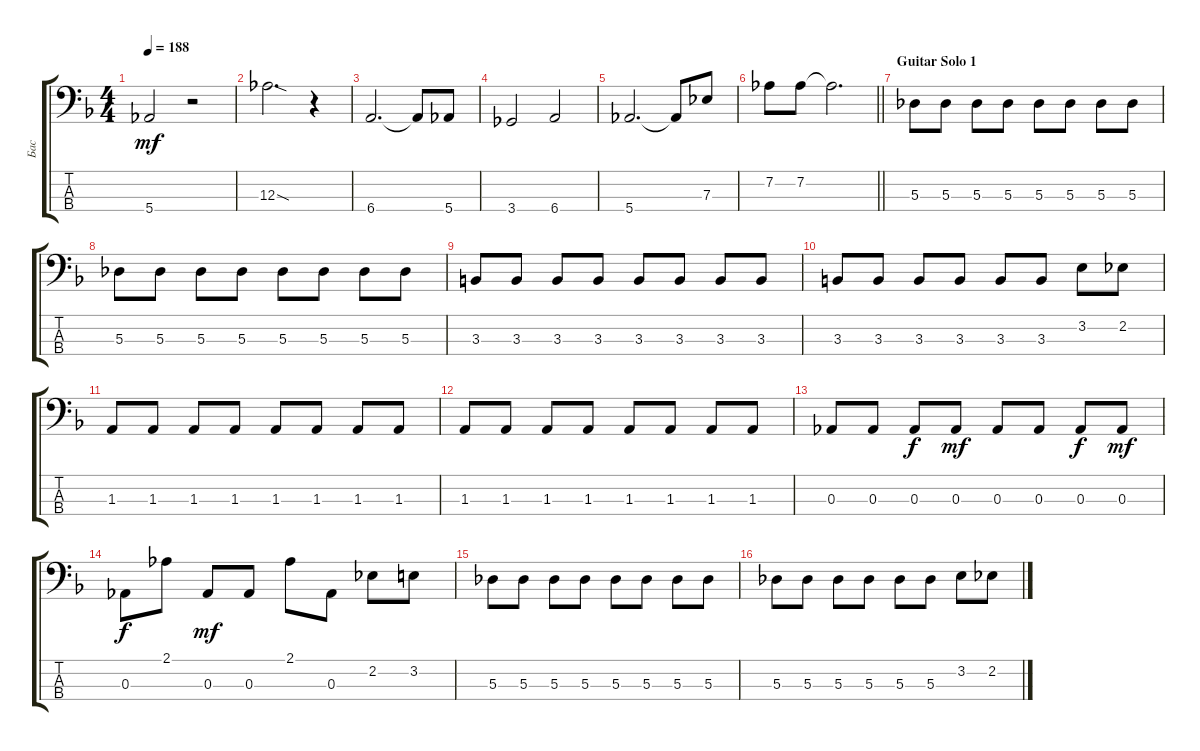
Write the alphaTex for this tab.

\track ("Бас" "Бас") {instrument electricbassfinger bank 7}
\staff {score tabs}
\tuning (Gb2 Db2 Ab1 Eb1) {hide}
\ts (4 4)
\tempo 188
\clef f4
\ks dminor
5.4.2{dy mf} r.2 |
12.3{sod}.2{d} r.4 |
6.4.2{d} 6.4{t}.8 5.4.8 |
3.4.2 6.4.2 |
5.4.2{d} 5.4{t}.8 7.3.8 |
\barLineRight lightlight
7.2.8 7.2.8 7.2{t}.2{d} |
\section ("" "Guitar Solo 1")
5.3.8 5.3.8 5.3.8 5.3.8 5.3.8 5.3.8 5.3.8 5.3.8 |
5.3.8 5.3.8 5.3.8 5.3.8 5.3.8 5.3.8 5.3.8 5.3.8 |
3.3.8 3.3.8 3.3.8 3.3.8 3.3.8 3.3.8 3.3.8 3.3.8 |
3.3.8 3.3.8 3.3.8 3.3.8 3.3.8 3.3.8 3.2.8 2.2.8 |
1.3.8 1.3.8 1.3.8 1.3.8 1.3.8 1.3.8 1.3.8 1.3.8 |
1.3.8 1.3.8 1.3.8 1.3.8 1.3.8 1.3.8 1.3.8 1.3.8 |
0.3.8 0.3.8 0.3.8{dy f} 0.3.8{dy mf} 0.3.8 0.3.8 0.3.8{dy f} 0.3.8{dy mf} |
0.3.8{dy f} 2.1.8 0.3.8{dy mf} 0.3.8 2.1.8 0.3.8 2.2.8 3.2.8 |
5.3.8 5.3.8 5.3.8 5.3.8 5.3.8 5.3.8 5.3.8 5.3.8 |
5.3.8 5.3.8 5.3.8 5.3.8 5.3.8 5.3.8 3.2.8 2.2.8
